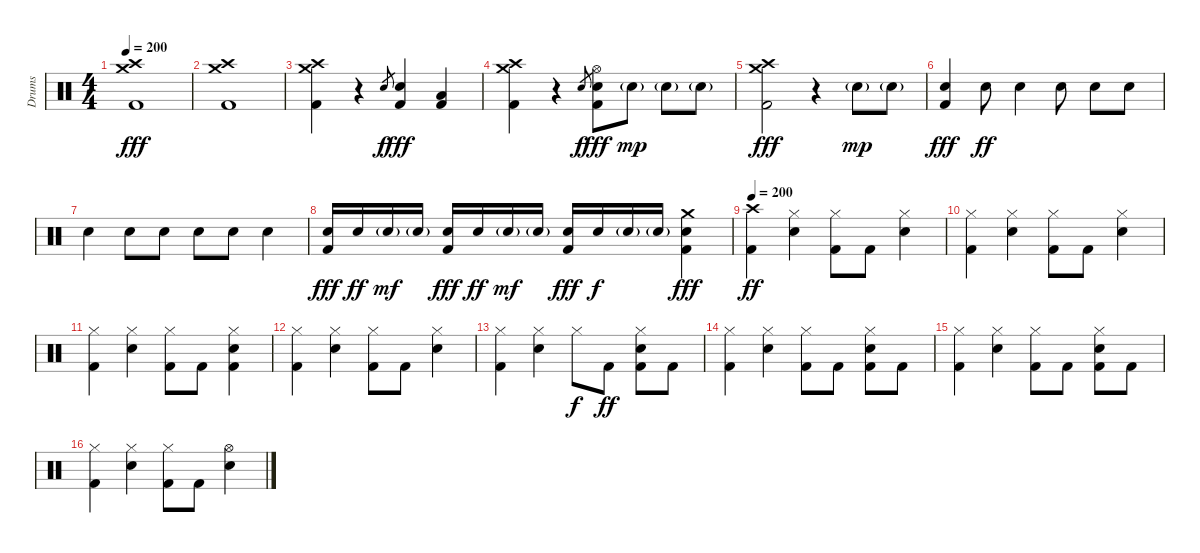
\track ("Drums" "Drums") {instrument percussion}
\staff {score}
\articulation defaults
\ts (4 4)
\tempo 200
\clef neutral
\ks c
("Crash high (hit)" "Crash medium (hit)" "Kick (hit) 2").1{dy fff} |
("Crash high (hit)" "Crash medium (hit)" "Kick (hit) 2").1 |
("Crash high (hit)" "Crash medium (hit)" "Kick (hit) 2").4 r.4 "Snare (hit) 2".8{gr dy f} ("Snare (hit) 2" "Kick (hit) 2").4{dy fff} ("Low Tom (hit)" "Kick (hit) 2").4 |
("Crash high (hit)" "Crash medium (hit)" "Kick (hit) 2").4 r.4 "Snare (hit) 2".8{gr dy f} ("Hi-Hat (open)" "Snare (hit) 2" "Kick (hit) 2").8{dy fff} "Snare (hit) 2"{g}.8{dy mp} "Snare (hit) 2"{g}.8 "Snare (hit) 2"{g}.8 |
("Crash high (hit)" "Crash medium (hit)" "Kick (hit) 2").2{dy fff} r.4 "Snare (hit) 2"{g}.8{dy mp} "Snare (hit) 2"{g}.8 |
("Snare (hit) 2" "Kick (hit) 2").4{dy fff} "Snare (hit) 2".8{dy ff} "Snare (hit) 2".4 "Snare (hit) 2".8 "Snare (hit) 2".8 "Snare (hit) 2".8 |
"Snare (hit) 2".4 "Snare (hit) 2".8 "Snare (hit) 2".8 "Snare (hit) 2".8 "Snare (hit) 2".8 "Snare (hit) 2".4 |
("Snare (hit) 2" "Kick (hit) 2").16{dy fff} "Snare (hit) 2".16{dy ff} "Snare (hit) 2"{g}.16{dy mf} "Snare (hit) 2"{g}.16 ("Snare (hit) 2" "Kick (hit) 2").16{dy fff} "Snare (hit) 2".16{dy ff} "Snare (hit) 2"{g}.16{dy mf} "Snare (hit) 2"{g}.16 ("Snare (hit) 2" "Kick (hit) 2").16{dy fff} "Snare (hit) 2".16{dy f} "Snare (hit) 2"{g}.16 "Snare (hit) 2"{g}.16 ("Crash medium (hit)" "Snare (hit) 2" "Kick (hit) 2").4{dy fff} |
\tempo 200
("Crash high (hit)" "Kick (hit) 2").4{dy ff} ("Hi-Hat (closed)" "Snare (hit) 2").4 ("Hi-Hat (closed)" "Kick (hit) 2").8 "Kick (hit) 2".8 ("Hi-Hat (closed)" "Snare (hit) 2").4 |
("Hi-Hat (closed)" "Kick (hit) 2").4 ("Hi-Hat (closed)" "Snare (hit) 2").4 ("Hi-Hat (closed)" "Kick (hit) 2").8 "Kick (hit) 2".8 ("Hi-Hat (closed)" "Snare (hit) 2").4 |
("Hi-Hat (closed)" "Kick (hit) 2").4 ("Hi-Hat (closed)" "Snare (hit) 2").4 ("Hi-Hat (closed)" "Kick (hit) 2").8 "Kick (hit) 2".8 ("Hi-Hat (closed)" "Snare (hit) 2" "Kick (hit) 2").4 |
("Hi-Hat (closed)" "Kick (hit) 2").4 ("Hi-Hat (closed)" "Snare (hit) 2").4 ("Hi-Hat (closed)" "Kick (hit) 2").8 "Kick (hit) 2".8 ("Hi-Hat (closed)" "Snare (hit) 2").4 |
("Hi-Hat (closed)" "Kick (hit) 2").4 ("Hi-Hat (closed)" "Snare (hit) 2").4 "Hi-Hat (closed)".8{dy f} "Kick (hit) 2".8{dy ff} ("Hi-Hat (closed)" "Snare (hit) 2" "Kick (hit) 2").8 "Kick (hit) 2".8 |
("Hi-Hat (closed)" "Kick (hit) 2").4 ("Hi-Hat (closed)" "Snare (hit) 2").4 ("Hi-Hat (closed)" "Kick (hit) 2").8 "Kick (hit) 2".8 ("Hi-Hat (closed)" "Snare (hit) 2" "Kick (hit) 2").8 "Kick (hit) 2".8 |
("Hi-Hat (closed)" "Kick (hit) 2").4 ("Hi-Hat (closed)" "Snare (hit) 2").4 ("Hi-Hat (closed)" "Kick (hit) 2").8 "Kick (hit) 2".8 ("Hi-Hat (closed)" "Snare (hit) 2" "Kick (hit) 2").8 "Kick (hit) 2".8 |
("Hi-Hat (closed)" "Kick (hit) 2").4 ("Hi-Hat (closed)" "Snare (hit) 2").4 ("Hi-Hat (closed)" "Kick (hit) 2").8 "Kick (hit) 2".8 ("Hi-Hat (open)" "Snare (hit) 2").4
